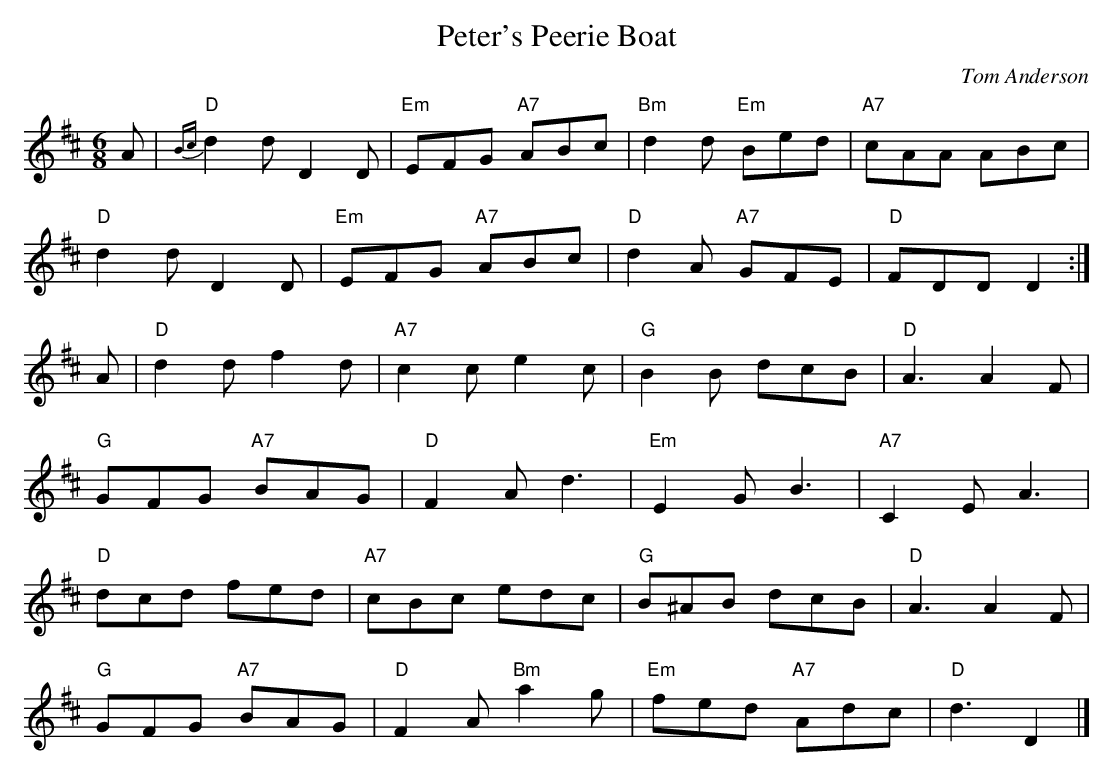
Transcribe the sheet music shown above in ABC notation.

X:1
T:Peter's Peerie Boat
C:Tom Anderson
M:6/8
L:1/8
K:D
A |\
"D" {Bc}d2d D2D | "Em" EFG "A7" ABc | "Bm" d2d "Em" Bed | "A7" cAA  ABc |
"D"     d2d D2D | "Em" EFG "A7" ABc | "D"  d2A "A7" GFE | "D"  FDD  D2  :|
A |\
"D" d2d      f2d | "A7" c2c      e2c | "G"  B2B      dcB | "D"  A3  A2F |
"G" GFG "A7" BAG | "D"  F2A      d3  | "Em" E2G      B3  | "A7" C2E A3 |
"D" dcd      fed | "A7" cBc      edc | "G"  B^AB     dcB | "D"  A3  A2F |
"G" GFG "A7" BAG | "D"  F2A "Bm" a2g | "Em" fed "A7" Adc | "D"  d3  D2 |]
